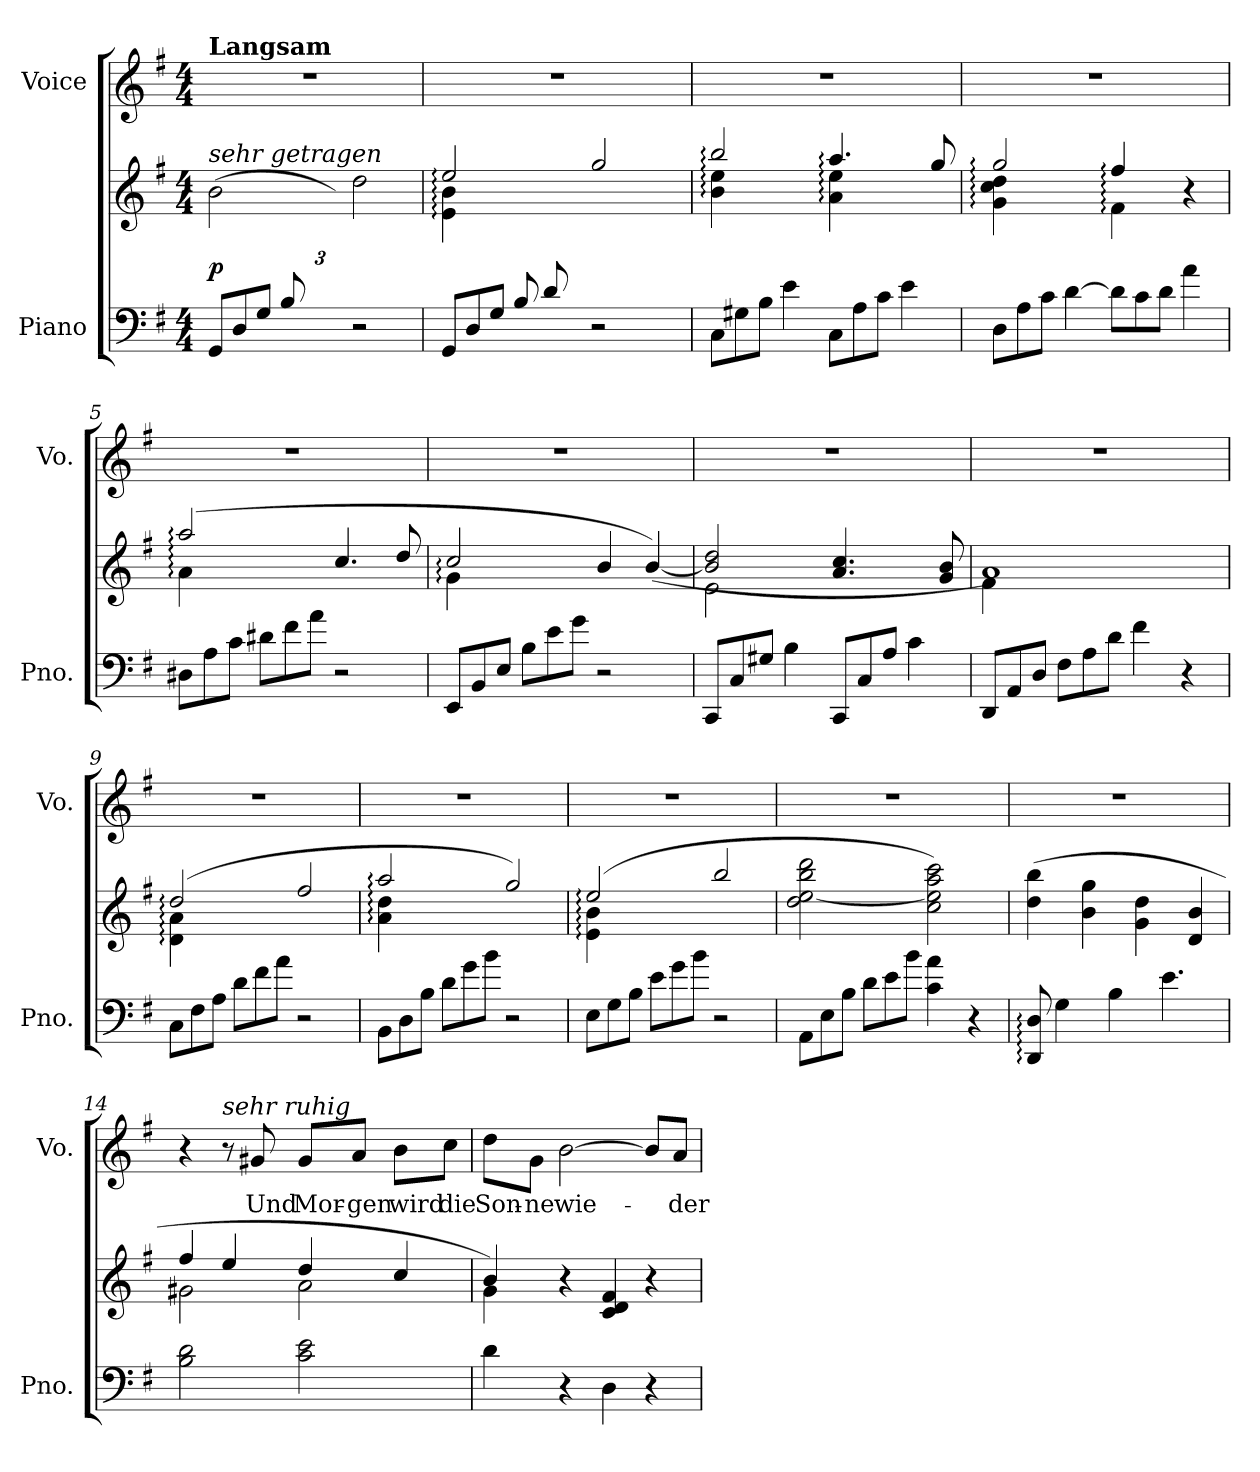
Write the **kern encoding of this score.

**kern	**kern	**dynam	**kern	**text
*part2	*part2	*part2	*part1	*part1
*staff3	*staff2	*staff2/3	*staff1	*staff1
*I"Piano	*	*	*I"Voice	*
*I'Pno.	*	*	*I'Vo.	*
*clefF4	*clefG2	*	*clefG2	*
*k[f#]	*k[f#]	*	*k[f#]	*
*M4/4	*M4/4	*	*M4/4	*
*Xtuplet	*	*	*	*
=1	=1	=1	=1	=1
*	*^	*	*	*
!	!	!	!	!LO:TX:a:B:t=Langsam	!
!	!LO:TX:a:i:t=sehr getragen	!	!	!	!
!	!	!	!LO:DY:b	!	!
(<12GG/L	(>2b\	3ryy	p	1r	.
12D/	.	.	.	.	.
12G/J	.	.	.	.	.
12B/L	.	.	.	.	.
6ryy	.	12d\	.	.	.
.	.	12g\J)	.	.	.
2r	2dd\	2ryy	.	.	.
=2	=2	=2	=2	=2	=2
*	*	*^	*	*	*
(<12GG/L	2ee:/	4e\: 4b\:	12%5ryy	.	1r	.
12D/	.	.	.	.	.	.
12G/J	.	.	.	.	.	.
12B/L	.	2.ryy	.	.	.	.
12d/	.	.	.	.	.	.
12ryy	.	.	12g\J)	.	.	.
2r	2gg/	.	2ryy	.	.	.
*	*	*v	*v	*	*	*
=3	=3	=3	=3	=3	=3
12C\L	2bb:/	4b\: 4ee\:	.	1r	.
12G#X\	.	.	.	.	.
12B\J	.	.	.	.	.
4e\	.	4ryy	.	.	.
12C\L	4.aa:/	4a\: 4ee\:	.	.	.
12A\	.	.	.	.	.
12c\J	.	.	.	.	.
4e\	.	4ryy	.	.	.
.	8gg/	.	.	.	.
=4	=4	=4	=4	=4	=4
12D\L	2gg:/	4g\: 4cc\: 4dd\:	.	1r	.
12A\	.	.	.	.	.
12c\J	.	.	.	.	.
[4d\	.	4ryy	.	.	.
12d\L]	4ff#:/)	4f#:\	.	.	.
12c\	.	.	.	.	.
12d\J	.	.	.	.	.
4a\	4r	4ryy	.	.	.
=5	=5	=5	=5	=5	=5
12D#X\L	(>2aa:/	4a:\	.	1r	.
12A\	.	.	.	.	.
12c\J	.	.	.	.	.
12d#X\L	.	2.ryy	.	.	.
12f#\	.	.	.	.	.
12a\J	.	.	.	.	.
2r	4.cc/	.	.	.	.
.	8dd/	.	.	.	.
!!LO:LB:g=z
=6	=6	=6	=6	=6	=6
12EE/L	2cc:/	4g:\	.	1r	.
12BB/	.	.	.	.	.
12E/J	.	.	.	.	.
12B\L	.	2.ryy	.	.	.
12e\	.	.	.	.	.
12g\J	.	.	.	.	.
2r	4b/	.	.	.	.
.	(>[4b/)	.	.	.	.
=7	=7	=7	=7	=7	=7
12CC/L	2b/] 2dd/	2e\	.	1r	.
12C/	.	.	.	.	.
12G#X/J	.	.	.	.	.
4B\	.	.	.	.	.
12CC/L	4.a/ 4.cc/	2ryy	.	.	.
12C/	.	.	.	.	.
12A/J	.	.	.	.	.
4c\	.	.	.	.	.
.	8g/ 8b/	.	.	.	.
=8	=8	=8	=8	=8	=8
12DD/L	1a)	4f#\	.	1r	.
12AA/	.	.	.	.	.
12D/J	.	.	.	.	.
12F#\L	.	2.ryy	.	.	.
12A\	.	.	.	.	.
12d\J	.	.	.	.	.
4f#\	.	.	.	.	.
4r	.	.	.	.	.
=9	=9	=9	=9	=9	=9
12C\L	(>2dd:/	4d\: 4a\:	.	1r	.
12F#\	.	.	.	.	.
12A\J	.	.	.	.	.
12d\L	.	2.ryy	.	.	.
12f#\	.	.	.	.	.
12a\J	.	.	.	.	.
2r	2ff#/	.	.	.	.
=10	=10	=10	=10	=10	=10
12BB\L	2aa:/	4a\: 4dd\:	.	1r	.
12D\	.	.	.	.	.
12B\J	.	.	.	.	.
12d\L	.	2.ryy	.	.	.
12g\	.	.	.	.	.
12b\J	.	.	.	.	.
2r	2gg/)	.	.	.	.
=11	=11	=11	=11	=11	=11
12E\L	(>2ee:/	4e\: 4b\:	.	1r	.
12G\	.	.	.	.	.
12B\J	.	.	.	.	.
12e\L	.	2.ryy	.	.	.
12g\	.	.	.	.	.
12b\J	.	.	.	.	.
2r	2bb/	.	.	.	.
*	*v	*v	*	*	*
!!LO:LB:g=z
=12	=12	=12	=12	=12
12AA\L	2dd\ [2ee\ 2bb\ 2ddd\	.	1r	.
12E\	.	.	.	.
12B\J	.	.	.	.
12d\L	.	.	.	.
12e\	.	.	.	.
12b\J	.	.	.	.
4c\ 4a\	2cc\ 2ee\] 2aa\ 2ccc\)	.	.	.
4r	.	.	.	.
=13	=13	=13	=13	=13
8DD/: 8D/:	(>4dd\ 4bb\	.	1r	.
4G\	.	.	.	.
.	4b\ 4gg\	.	.	.
4B\	.	.	.	.
.	4g\ 4dd\	.	.	.
4.e\	.	.	.	.
.	4d/ 4b/	.	.	.
=14	=14	=14	=14	=14
*	*^	*	*	*
2B\ 2d\	4ff#/	2g#X\	.	4r	.
!	!	!	!	!LO:TX:a:i:t=sehr ruhig	!
.	4ee/	.	.	8r	.
!	!	!	!	!	!LO:LY:b
.	.	.	.	8g#X/	Und
!	!	!	!	!	!LO:LY:b
2c\ 2e\	4dd/	2a\	.	8g#/L	Mor-
!	!	!	!	!	!LO:LY:b
.	.	.	.	8a/J	-gen
!	!	!	!	!	!LO:LY:b
.	4cc/	.	.	8b\L	wird
!	!	!	!	!	!LO:LY:b
.	.	.	.	8cc\J	die
=15	=15	=15	=15	=15	=15
!	!	!	!	!	!LO:LY:b
4d\	4b/)	4g\	.	8dd\L	Son-
!	!	!	!	!	!LO:LY:b
.	.	.	.	8g\J	-ne
!	!	!	!	!	!LO:LY:b
4r	4r	2.ryy	.	[2b\	wie-
4D\	4c/ 4d/ 4f#/	.	.	.	.
4r	4r	.	.	8b/L]	.
!	!	!	!	!	!LO:LY:b
.	.	.	.	8a/J	-der
*	*v	*v	*	*	*
=	=	=	=	=
*-	*-	*-	*-	*-
